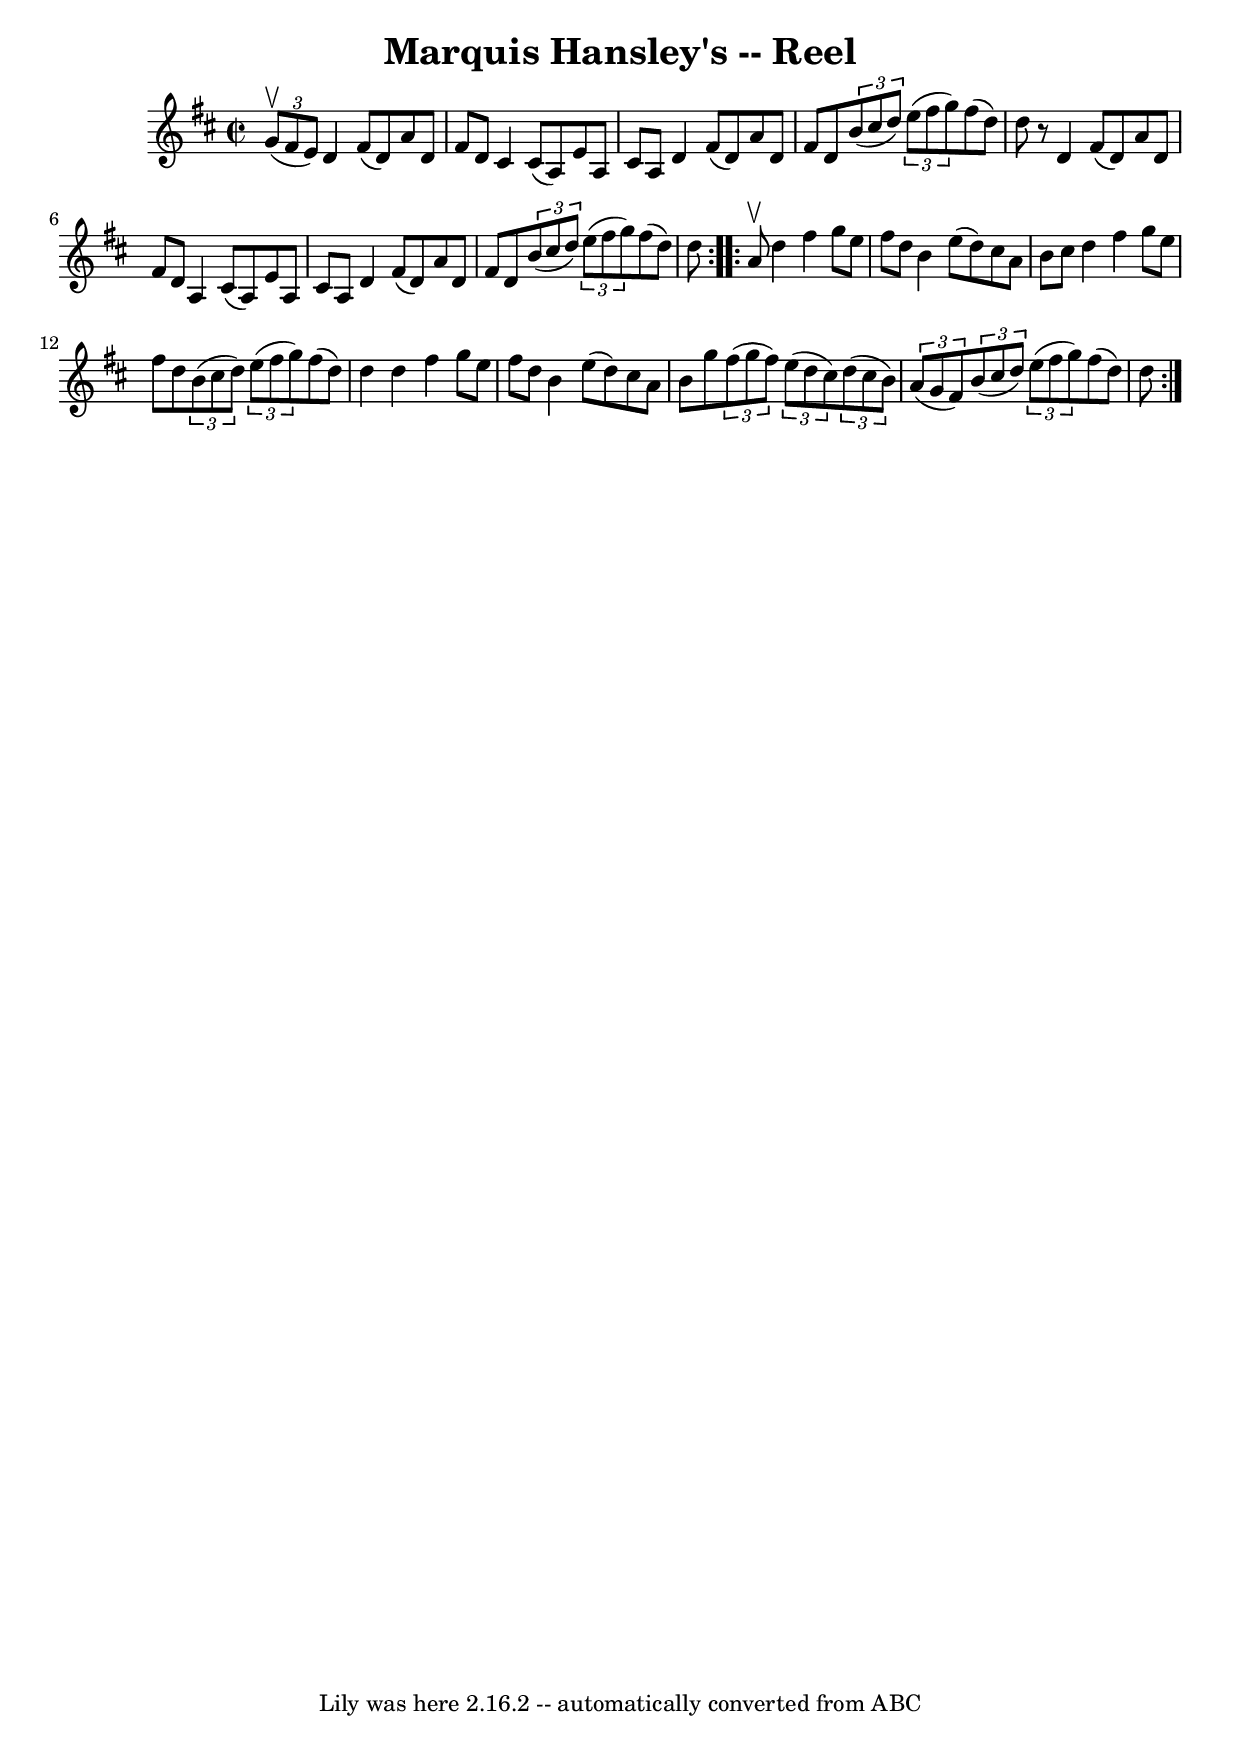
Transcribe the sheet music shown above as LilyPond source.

\version "2.7.40"
\include "Mammoth.ily"
\header {
	%% book = "Ryan's Mammoth Collection"
	crossRefNumber = "1"
	footnotes = "\\\\272"
	origin = "SCOTCH"
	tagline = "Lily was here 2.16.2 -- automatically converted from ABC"
	title = "Marquis Hansley's -- Reel"
}
voicedefault =  {


\repeat volta 2 {
\override Staff.TimeSignature #'style = #'C
 \time 2/2 
\key d \major   \times 2/3 { g'8^\upbow(fis'8 e'8) } 
|
 d'4 fis'8 (d'8) a'8 d'8 fis'8 d'8    |
  
 cis'4 cis'8 (a8) e'8 a8 cis'8 a8    |
 d'4    
fis'8 (d'8) a'8 d'8 fis'8 d'8    |
     \times 2/3 {   
b'8 (cis''8 d''8) }   \times 2/3 { e''8 (fis''8 g''8) }   
fis''8 (d''8) d''8    r8   |
 d'4 fis'8 (d'8) a'8  
 d'8 fis'8 d'8    |
 a4 cis'8 (a8) e'8 a8 cis'8 
 a8    |
 d'4 fis'8 (d'8) a'8 d'8 fis'8 d'8    
|
     \times 2/3 { b'8 (cis''8 d''8) }   \times 2/3 { e''8 
(fis''8 g''8) } fis''8 (d''8) d''8    }     
\repeat volta 2 { a'8^\upbow |
 d''4 fis''4 g''8 e''8    
fis''8 d''8    |
 b'4 e''8 (d''8) cis''8 a'8 b'8    
cis''8    |
 d''4 fis''4 g''8 e''8 fis''8 d''8    
|
   \times 2/3 { b'8 (cis''8 d''8) }   \times 2/3 { e''8 (
 fis''8 g''8) } fis''8 (d''8) d''4    |
 d''4    
fis''4 g''8 e''8 fis''8 d''8    |
 b'4 e''8 (d''8) 
 cis''8 a'8 b'8 g''8    |
   \times 2/3 { fis''8 (g''8    
fis''8) }   \times 2/3 { e''8 (d''8 cis''8) }   \times 2/3 {   
d''8 (cis''8 b'8) }   \times 2/3 { a'8 (g'8 fis'8) }   
|
       \times 2/3 { b'8 (cis''8 d''8) }   \times 2/3 {   
e''8 (fis''8 g''8) } fis''8 (d''8) d''8    }   
}

\score{
    <<

	\context Staff="default"
	{
	    \voicedefault 
	}

    >>
	\layout {
	}
	\midi {}
}
